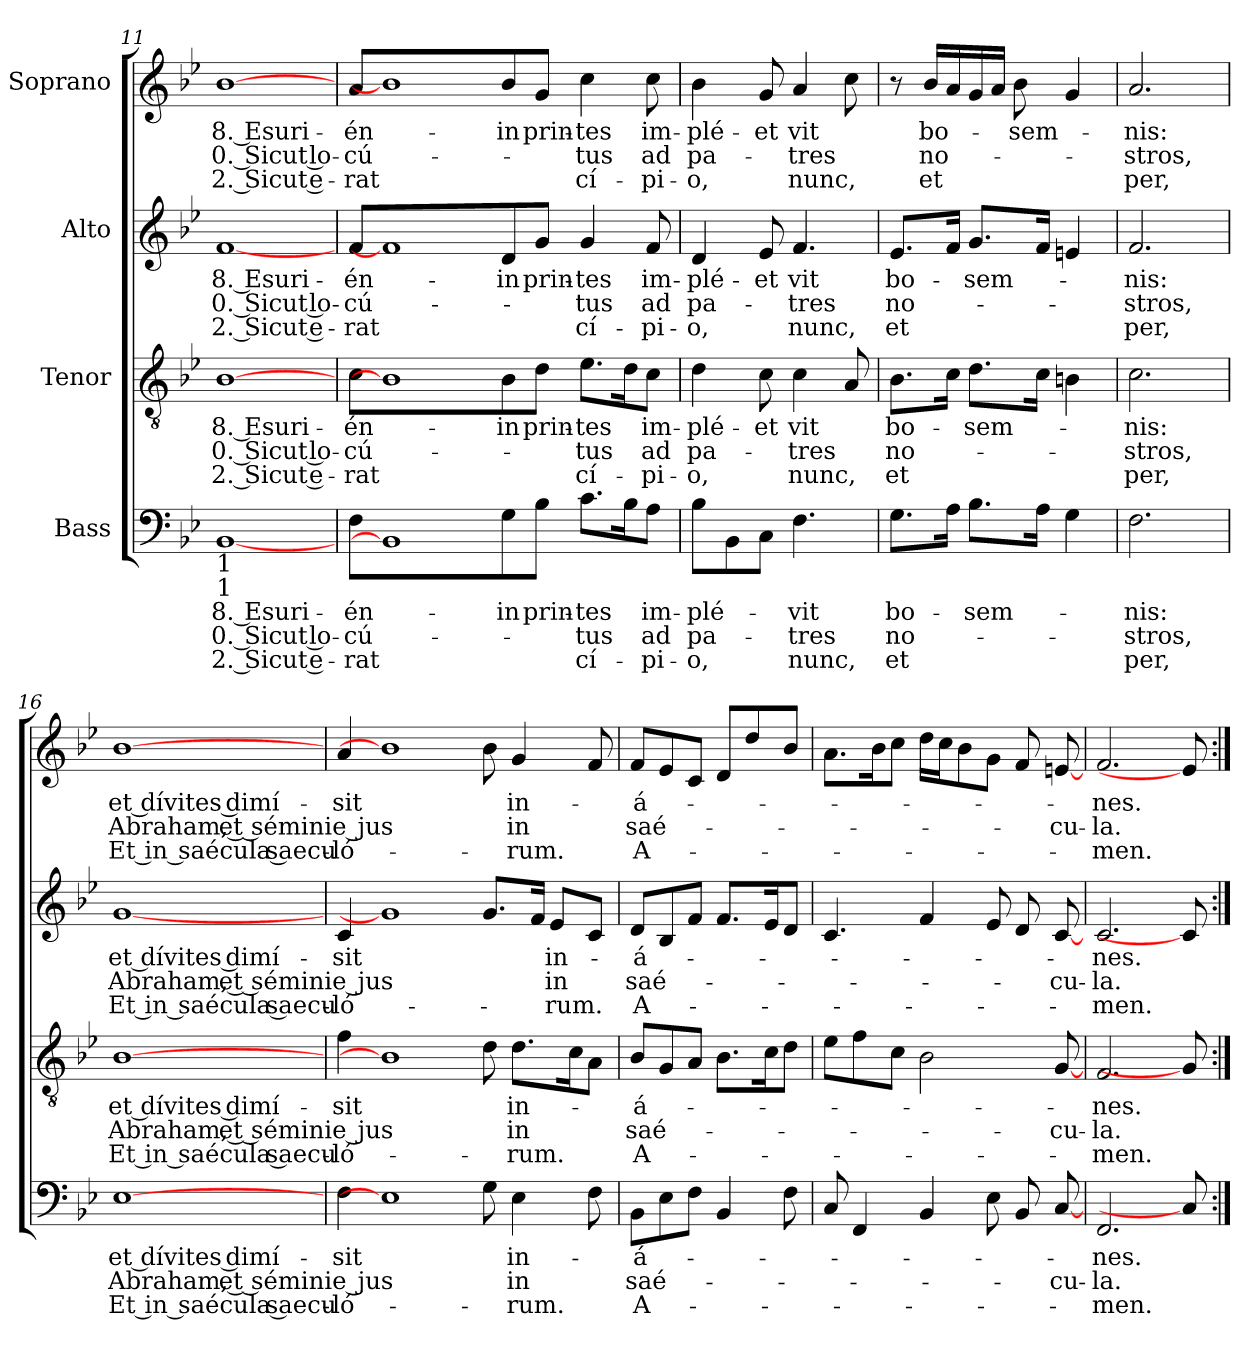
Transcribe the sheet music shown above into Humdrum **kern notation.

**kern	**text	**text	**text	**kern	**text	**text	**text	**kern	**text	**text	**text	**kern	**text	**text	**text
*part4	*part4	*part4	*part4	*part3	*part3	*part3	*part3	*part2	*part2	*part2	*part2	*part1	*part1	*part1	*part1
*staff4	*staff4	*staff4	*staff4	*staff3	*staff3	*staff3	*staff3	*staff2	*staff2	*staff2	*staff2	*staff1	*staff1	*staff1	*staff1
*I"Bass	*	*	*	*I"Tenor	*	*	*	*I"Alto	*	*	*	*I"Soprano	*	*	*
!!LO:PB:g=z
*clefF4	*	*	*	*clefGv2	*	*	*	*clefG2	*	*	*	*clefG2	*	*	*
*k[b-e-]	*	*	*	*k[b-e-]	*	*	*	*k[b-e-]	*	*	*	*k[b-e-]	*	*	*
*B-:	*	*	*	*B-:	*	*	*	*B-:	*	*	*	*B-:	*	*	*
=11	=11	=11	=11	=11	=11	=11	=11	=11	=11	=11	=11	=11	=11	=11	=11
!LO:TX:b:t=1	!	!	!	!	!	!	!	!	!	!	!	!	!	!	!
!LO:TX:b:t=1	!	!	!	!	!	!	!	!	!	!	!	!	!	!	!
!	!LO:LY:b:rj	!LO:LY:b:rj	!LO:LY:b:rj	!	!LO:LY:b:rj	!LO:LY:b:rj	!LO:LY:b:rj	!	!LO:LY:b:rj	!LO:LY:b:rj	!LO:LY:b:rj	!	!LO:LY:b:rj	!LO:LY:b:rj	!LO:LY:b:rj
[1BB-	8. Esuri-	0. Sicut lo-	2. Sicut e-	[1B-	8. Esuri-	0. Sicut lo-	2. Sicut e-	[1f	8. Esuri-	0. Sicut lo-	2. Sicut e-	[1b-	8. Esuri-	0. Sicut lo-	2. Sicut e-
=12	=12	=12	=12	=12	=12	=12	=12	=12	=12	=12	=12	=12	=12	=12	=12
!	!LO:LY:b	!LO:LY:b	!LO:LY:b	!	!LO:LY:b	!LO:LY:b	!LO:LY:b	!	!LO:LY:b	!LO:LY:b	!LO:LY:b	!	!LO:LY:b	!LO:LY:b	!LO:LY:b
8F\L	-én-	-cú-	-rat	8c\L	-én-	-cú-	-rat	8f/L	-én-	-cú-	-rat	8a/L	-én-	-cú-	-rat
1BB-]	.	.	.	1B-]	.	.	.	1f]	.	.	.	1b-]	.	.	.
!	!LO:LY:b	!	!	!	!LO:LY:b	!	!	!	!LO:LY:b	!	!	!	!LO:LY:b	!	!
8G\	-in	.	.	8B-\	-in	.	.	8d/	-in	.	.	8b-/	-in	.	.
!	!LO:LY:b	!	!	!	!LO:LY:b	!	!	!	!LO:LY:b	!	!	!	!LO:LY:b	!	!
8B-\J	prin-	.	.	8d\J	prin-	.	.	8g/J	prin-	.	.	8g/J	prin-	.	.
!	!LO:LY:b	!LO:LY:b	!LO:LY:b	!	!LO:LY:b	!LO:LY:b	!LO:LY:b	!	!LO:LY:b	!LO:LY:b	!LO:LY:b	!	!LO:LY:b	!LO:LY:b	!LO:LY:b
8.c\L	-tes	-tus	cí-	8.e-\L	-tes	-tus	cí-	4g/	-tes	-tus	cí-	4cc\	-tes	-tus	cí-
16B-\k	.	.	.	16d\k	.	.	.	.	.	.	.	.	.	.	.
!	!LO:LY:b	!LO:LY:b	!LO:LY:b	!	!LO:LY:b	!LO:LY:b	!LO:LY:b	!	!LO:LY:b	!LO:LY:b	!LO:LY:b	!	!LO:LY:b	!LO:LY:b	!LO:LY:b
8A\J	im-	ad	-pi-	8c\J	im-	ad	-pi-	8f/	im-	ad	-pi-	8cc\	im-	ad	-pi-
=13	=13	=13	=13	=13	=13	=13	=13	=13	=13	=13	=13	=13	=13	=13	=13
!	!LO:LY:b	!LO:LY:b	!LO:LY:b	!	!LO:LY:b	!LO:LY:b	!LO:LY:b	!	!LO:LY:b	!LO:LY:b	!LO:LY:b	!	!LO:LY:b	!LO:LY:b	!LO:LY:b
8B-\L	-plé-	pa-	-o,	4d\	-plé-	pa-	-o,	4d/	-plé-	pa-	-o,	4b-\	-plé-	pa-	-o,
8BB-\	.	.	.	.	.	.	.	.	.	.	.	.	.	.	.
!	!	!	!	!	!LO:LY:b	!	!	!	!LO:LY:b	!	!	!	!LO:LY:b	!	!
8C\J	.	.	.	8c\	-et	.	.	8e-/	-et	.	.	8g/	-et	.	.
!	!LO:LY:b	!LO:LY:b	!LO:LY:b	!	!LO:LY:b	!LO:LY:b	!LO:LY:b	!	!LO:LY:b	!LO:LY:b	!LO:LY:b	!	!LO:LY:b	!LO:LY:b	!LO:LY:b
4.F\	vit	-tres	nunc,	4c\	vit	-tres	nunc,	4.f/	vit	-tres	nunc,	4a/	vit	-tres	nunc,
.	.	.	.	8A/	.	.	.	.	.	.	.	8cc\	.	.	.
=14	=14	=14	=14	=14	=14	=14	=14	=14	=14	=14	=14	=14	=14	=14	=14
!	!LO:LY:b	!LO:LY:b	!LO:LY:b	!	!LO:LY:b	!LO:LY:b	!LO:LY:b	!	!LO:LY:b	!LO:LY:b	!LO:LY:b	!	!	!	!
8.G\L	bo-	no-	et	8.B-\L	bo-	no-	et	8.e-/L	bo-	no-	et	8r	.	.	.
!	!	!	!	!	!	!	!	!	!	!	!	!	!LO:LY:b	!LO:LY:b	!LO:LY:b
.	.	.	.	.	.	.	.	.	.	.	.	16b-/LL	bo-	no-	et
16A\Jk	.	.	.	16c\Jk	.	.	.	16f/Jk	.	.	.	16a/	.	.	.
!	!LO:LY:b	!	!	!	!LO:LY:b	!	!	!	!LO:LY:b	!	!	!	!	!	!
8.B-\L	-sem-	.	.	8.d\L	-sem-	.	.	8.g/L	-sem-	.	.	16g/	.	.	.
.	.	.	.	.	.	.	.	.	.	.	.	16a/JJ	.	.	.
!	!	!	!	!	!	!	!	!	!	!	!	!	!LO:LY:b	!	!
.	.	.	.	.	.	.	.	.	.	.	.	8b-\	-sem-	.	.
16A\Jk	.	.	.	16c\Jk	.	.	.	16f/Jk	.	.	.	.	.	.	.
4G\	.	.	.	4Bn\	.	.	.	4en/	.	.	.	4g/	.	.	.
=15	=15	=15	=15	=15	=15	=15	=15	=15	=15	=15	=15	=15	=15	=15	=15
!	!LO:LY:b	!LO:LY:b	!LO:LY:b	!	!LO:LY:b	!LO:LY:b	!LO:LY:b	!	!LO:LY:b	!LO:LY:b	!LO:LY:b	!	!LO:LY:b	!LO:LY:b	!LO:LY:b
2.F\	-nis:	-stros,	per,	2.c\	-nis:	-stros,	per,	2.f/	-nis:	-stros,	per,	2.a/	-nis:	-stros,	per,
!!LO:LB:g=z
=16	=16	=16	=16	=16	=16	=16	=16	=16	=16	=16	=16	=16	=16	=16	=16
!	!LO:LY:b:rj	!LO:LY:b:rj	!LO:LY:b:rj	!	!LO:LY:b:rj	!LO:LY:b:rj	!LO:LY:b:rj	!	!LO:LY:b:rj	!LO:LY:b:rj	!LO:LY:b:rj	!	!LO:LY:b:rj	!LO:LY:b:rj	!LO:LY:b:rj
[1E-	et dívites dimí-	Abraham, et sémini	Et in saécula saecu-	[1B-	et dívites dimí-	Abraham, et sémini	Et in saécula saecu-	[1g	et dívites dimí-	Abraham, et sémini	Et in saécula saecu-	[1b-	et dívites dimí-	Abraham, et sémini	Et in saécula saecu-
=17	=17	=17	=17	=17	=17	=17	=17	=17	=17	=17	=17	=17	=17	=17	=17
!	!LO:LY:b	!LO:LY:b	!LO:LY:b	!	!LO:LY:b	!LO:LY:b	!LO:LY:b	!	!LO:LY:b	!LO:LY:b	!LO:LY:b	!	!LO:LY:b	!LO:LY:b	!LO:LY:b
4F\	-sit	e jus	-ló-	4f\	-sit	e jus	-ló-	4c/	-sit	e jus	-ló-	4a/	-sit	e jus	-ló-
1E-]	.	.	.	1B-]	.	.	.	1g]	.	.	.	1b-]	.	.	.
8G\	.	.	.	8d\	.	.	.	8.g/L	.	.	.	8b-\	.	.	.
!	!LO:LY:b	!LO:LY:b	!LO:LY:b	!	!LO:LY:b	!LO:LY:b	!LO:LY:b	!	!	!	!	!	!LO:LY:b	!LO:LY:b	!LO:LY:b
4E-\	in-	in	-rum.	8.d\L	in-	in	-rum.	.	.	.	.	4g/	in-	in	-rum.
.	.	.	.	.	.	.	.	16f/Jk	.	.	.	.	.	.	.
!	!	!	!	!	!	!	!	!	!LO:LY:b	!LO:LY:b	!LO:LY:b	!	!	!	!
.	.	.	.	.	.	.	.	8e-/L	in-	in	-rum.	.	.	.	.
.	.	.	.	16c\k	.	.	.	.	.	.	.	.	.	.	.
8F\	.	.	.	8A\J	.	.	.	8c/J	.	.	.	8f/	.	.	.
=18	=18	=18	=18	=18	=18	=18	=18	=18	=18	=18	=18	=18	=18	=18	=18
!	!LO:LY:b	!LO:LY:b	!LO:LY:b	!	!LO:LY:b	!LO:LY:b	!LO:LY:b	!	!LO:LY:b	!LO:LY:b	!LO:LY:b	!	!LO:LY:b	!LO:LY:b	!LO:LY:b
8BB-\L	-á-	saé-	A-	8B-/L	-á-	saé-	A-	8d/L	-á-	saé-	A-	8f/L	-á-	saé-	A-
8E-\	.	.	.	8G/	.	.	.	8B-/	.	.	.	8e-/	.	.	.
8F\J	.	.	.	8A/J	.	.	.	8f/J	.	.	.	8c/J	.	.	.
4BB-/	.	.	.	8.B-\L	.	.	.	8.f/L	.	.	.	8d/L	.	.	.
.	.	.	.	.	.	.	.	.	.	.	.	8dd/	.	.	.
.	.	.	.	16c\k	.	.	.	16e-/k	.	.	.	.	.	.	.
8F\	.	.	.	8d\J	.	.	.	8d/J	.	.	.	8b-/J	.	.	.
=19	=19	=19	=19	=19	=19	=19	=19	=19	=19	=19	=19	=19	=19	=19	=19
8C/	.	.	.	8e-\L	.	.	.	4.c/	.	.	.	8.a\L	.	.	.
4FF/	.	.	.	8f\	.	.	.	.	.	.	.	.	.	.	.
.	.	.	.	.	.	.	.	.	.	.	.	16b-\k	.	.	.
.	.	.	.	8c\J	.	.	.	.	.	.	.	8cc\J	.	.	.
4BB-/	.	.	.	2B-\	.	.	.	4f/	.	.	.	16dd\LL	.	.	.
.	.	.	.	.	.	.	.	.	.	.	.	16cc\J	.	.	.
.	.	.	.	.	.	.	.	.	.	.	.	8b-\	.	.	.
8E-\	.	.	.	.	.	.	.	8e-/	.	.	.	8g\J	.	.	.
8BB-/	.	.	.	.	.	.	.	8d/	.	.	.	8f/	.	.	.
!	!	!LO:LY:b	!	!	!	!LO:LY:b	!	!	!	!LO:LY:b	!	!	!	!LO:LY:b	!
[8C/	.	-cu-	.	[8G/	.	-cu-	.	[8c/	.	-cu-	.	[8en/	.	-cu-	.
=20	=20	=20	=20	=20	=20	=20	=20	=20	=20	=20	=20	=20	=20	=20	=20
!	!LO:LY:b	!LO:LY:b	!LO:LY:b	!	!LO:LY:b	!LO:LY:b	!LO:LY:b	!	!LO:LY:b	!LO:LY:b	!LO:LY:b	!	!LO:LY:b	!LO:LY:b	!LO:LY:b
2.FF/	-nes.	-la.	-men.	2.F/	-nes.	-la.	-men.	2.c/	-nes.	-la.	-men.	2.f/	-nes.	-la.	-men.
8C/]	.	.	.	8G/]	.	.	.	8c/]	.	.	.	8e/]	.	.	.
=:|!	=:|!	=:|!	=:|!	=:|!	=:|!	=:|!	=:|!	=:|!	=:|!	=:|!	=:|!	=:|!	=:|!	=:|!	=:|!
*-	*-	*-	*-	*-	*-	*-	*-	*-	*-	*-	*-	*-	*-	*-	*-
